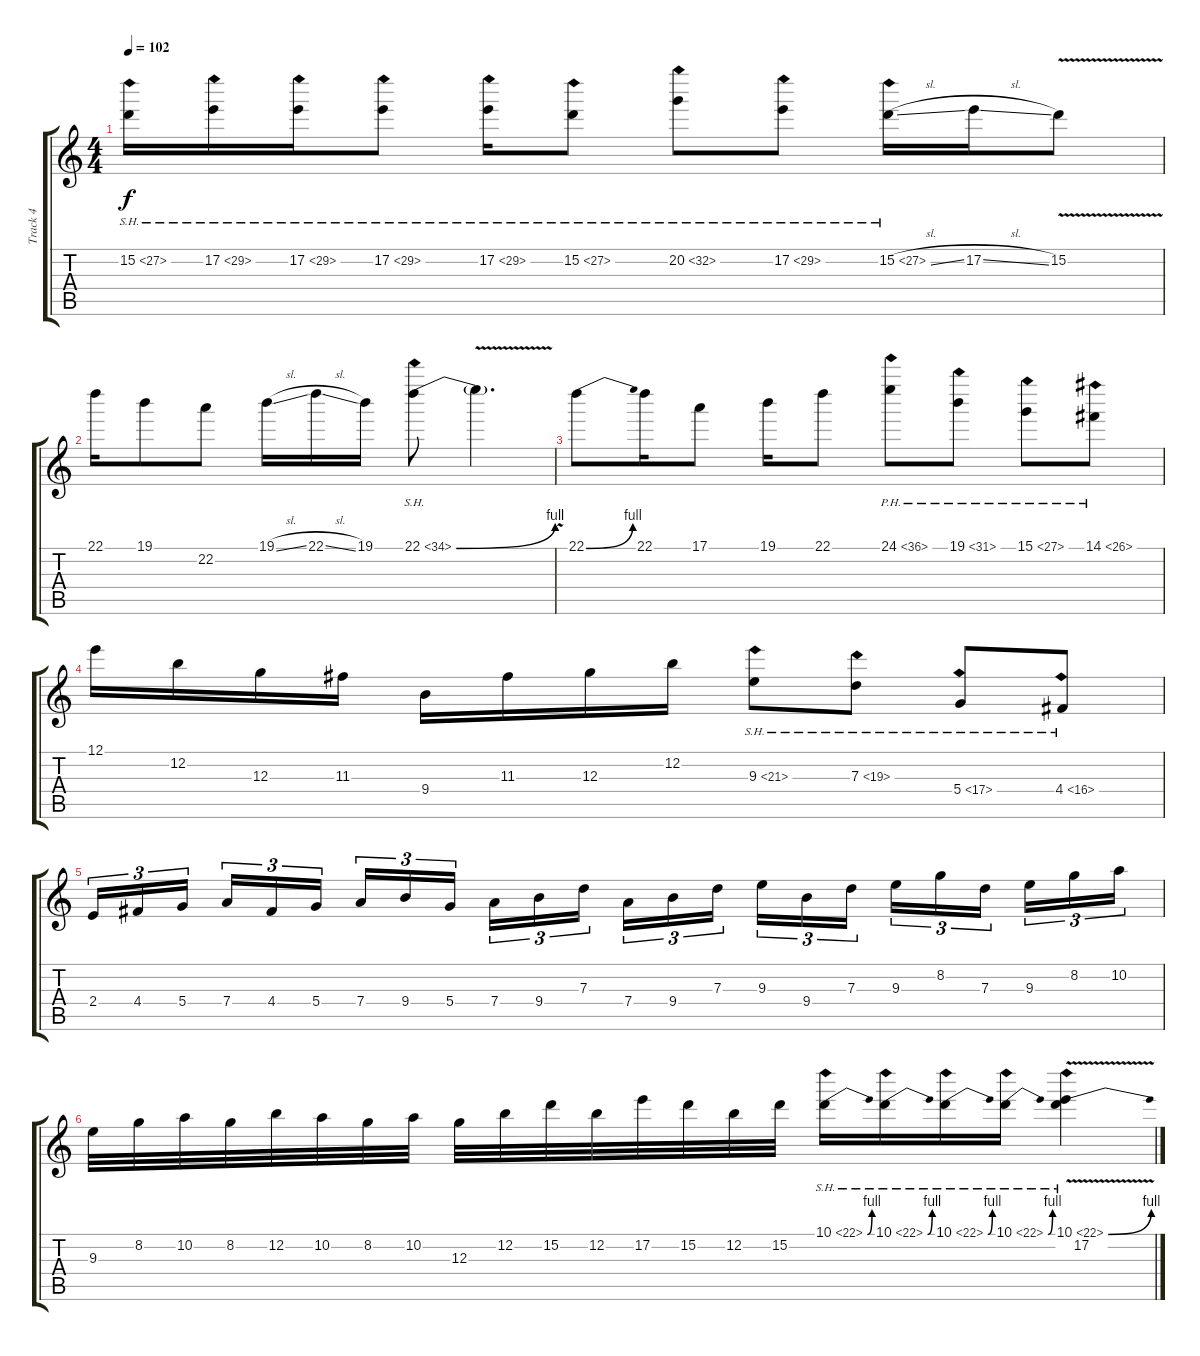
\track ("Track 4" "Track 4") {instrument distortionguitar}
\staff {score tabs}
\tuning (E4 B3 G3 D3 A2 E2) {hide}
\ts (4 4)
\tempo 102
\clef g2
\ks c
15.2{sh 12}.16{dy f} 17.2{sh 12}.16 17.2{sh 12}.16 17.2{sh 12}.8 17.2{sh 12}.16 15.2{sh 12}.8 20.2{sh 12}.8 17.2{sh 12}.8 15.2{sh 12 sl}.16 17.2{sl}.16 15.2{v}.8 |
22.1.16 19.1.8 22.2.8 19.1{sl}.16 22.1{sl}.16 19.1.16 22.1{be (bend 0 0 60 4) sh 12}.8 22.1{v t}.4{d} |
22.1{be (bend 0 0 60 4)}.8 22.1.16 17.1.8 19.1.16 22.1.8 24.1{ph 12}.8 19.1{ph 12}.8 15.1{ph 12}.8 14.1{ph 12}.8 |
12.1.16 12.2.16 12.3.16 11.3.16 9.4.16 11.3.16 12.3.16 12.2.16 9.3{sh 12}.8 7.3{sh 12}.8 5.4{sh 12}.8 4.4{sh 12}.8 |
2.4.16{tu (3 2)} 4.4.16{tu (3 2)} 5.4.16{tu (3 2) beam splitsecondary} 7.4.16{tu (3 2)} 4.4.16{tu (3 2)} 5.4.16{tu (3 2)} 7.4.16{tu (3 2)} 9.4.16{tu (3 2)} 5.4.16{tu (3 2) beam splitsecondary} 7.4.16{tu (3 2)} 9.4.16{tu (3 2)} 7.3.16{tu (3 2)} 7.4.16{tu (3 2)} 9.4.16{tu (3 2)} 7.3.16{tu (3 2) beam splitsecondary} 9.3.16{tu (3 2)} 9.4.16{tu (3 2)} 7.3.16{tu (3 2)} 9.3.16{tu (3 2)} 8.2.16{tu (3 2)} 7.3.16{tu (3 2) beam splitsecondary} 9.3.16{tu (3 2)} 8.2.16{tu (3 2)} 10.2.16{tu (3 2)} |
9.3.32 8.2.32 10.2.32 8.2.32 12.2.32 10.2.32 8.2.32 10.2.32 12.3.32 12.2.32 15.2.32 12.2.32 17.2.32 15.2.32 12.2.32 15.2.32 10.1{be (bend 0 0 60 4) sh 12}.16 10.1{be (bend 0 0 60 4) sh 12}.16 10.1{be (bend 0 0 60 4) sh 12}.16 10.1{be (bend 0 0 60 4) sh 12}.16 (10.1{be (bend 0 0 60 4) sh 12 v} 17.2).4
